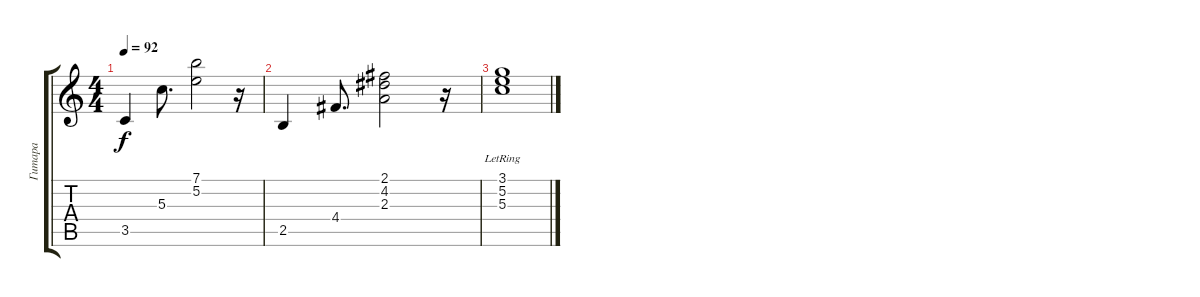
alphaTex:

\track ("Гитара" "Гитара") {instrument electricguitarclean}
\staff {score tabs}
\tuning (E4 B3 G3 D3 A2 E2) {hide}
\ts (4 4)
\tempo 92
\clef g2
\ks c
3.5.4{dy f} 5.3.8{d} (7.1 5.2).2 r.16 |
2.5.4 4.4.8{d} (2.1 4.2 2.3).2 r.16 |
(3.1{lr} 5.2{lr} 5.3{lr}).1
